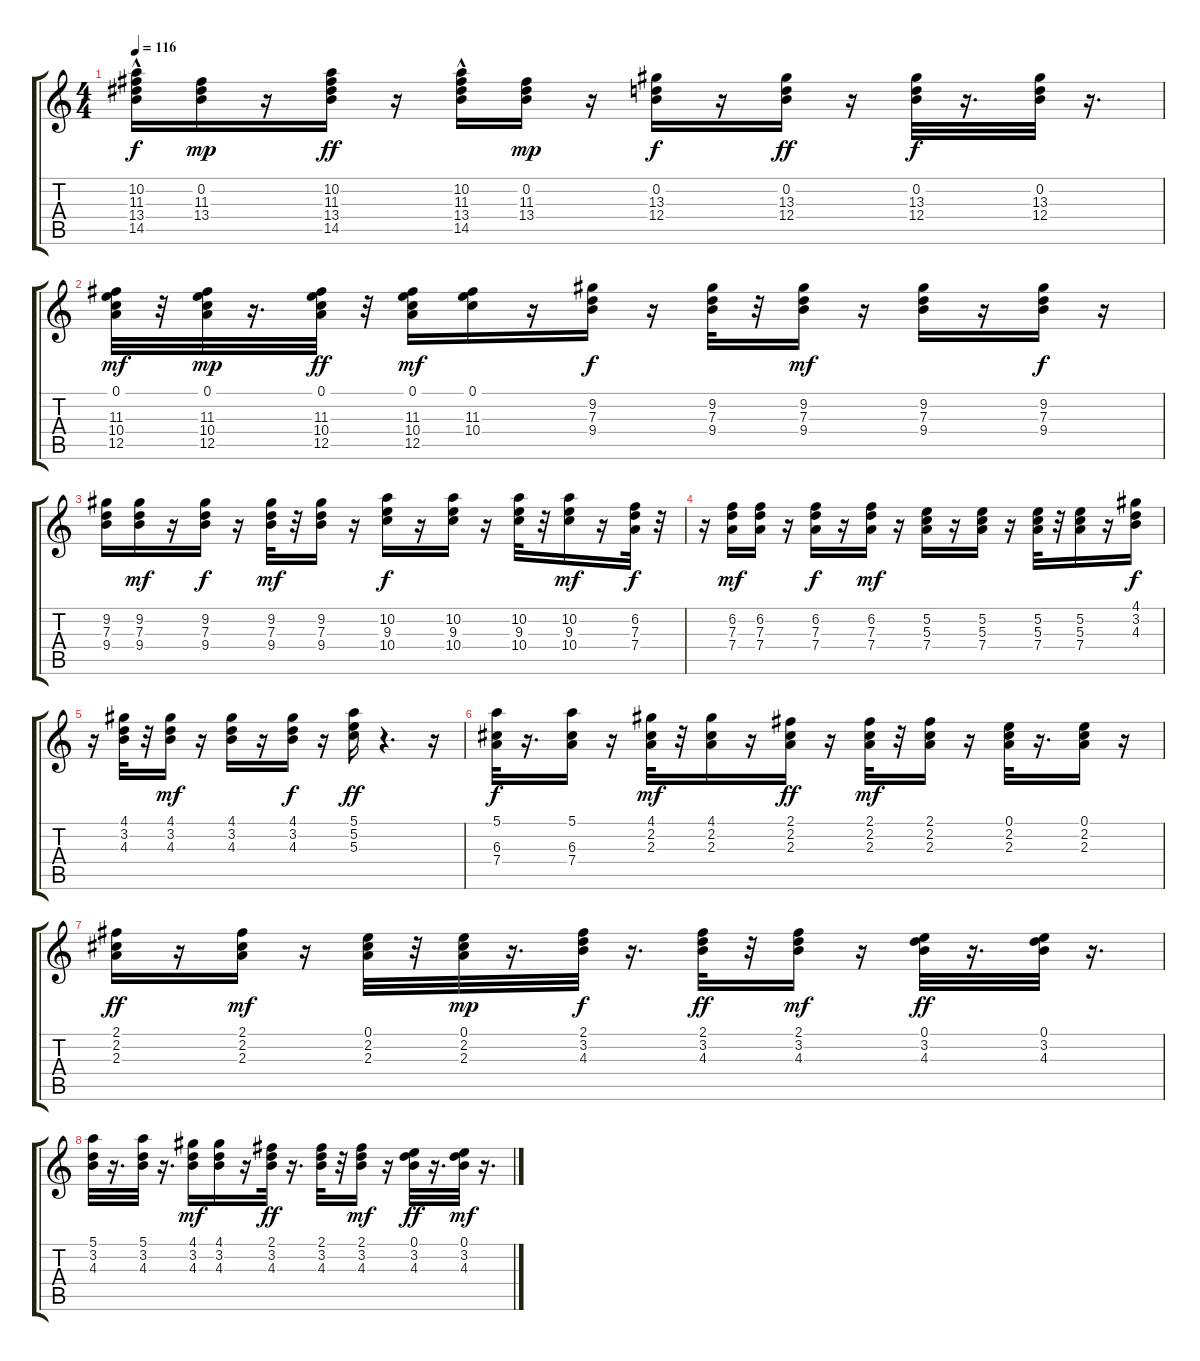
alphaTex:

\track "" {instrument acousticguitarnylon}
\staff {score tabs}
\tuning (E4 B3 G3 D3 A2 E2) {hide}
\ts (4 4)
\tempo 116
\clef g2
\ks c
(10.2{hac} 11.3 13.4 14.5).16{dy f} (0.2 11.3 13.4).16{dy mp} r.16 (10.2 11.3 13.4 14.5).16{dy ff} r.16 (10.2{hac} 11.3 13.4 14.5).16 (0.2 11.3 13.4).16{dy mp} r.16 (0.2 13.3 12.4).16{dy f} r.16 (0.2 13.3 12.4).16{dy ff} r.16 (0.2 13.3 12.4).32{dy f} r.16{d} (0.2 13.3 12.4).32 r.16{d} |
(0.1 11.3 10.4 12.5).32{dy mf} r.32 (0.1 11.3 10.4 12.5).32{dy mp} r.16{d} (0.1 11.3 10.4 12.5).32{dy ff} r.32 (0.1 11.3 10.4 12.5).16{dy mf} (0.1 11.3 10.4).16 r.16 (9.2 7.3 9.4).16{dy f} r.16 (9.2 7.3 9.4).32 r.32 (9.2 7.3 9.4).16{dy mf} r.16 (9.2 7.3 9.4).16 r.16 (9.2 7.3 9.4).16{dy f} r.16 |
(9.2 7.3 9.4).16 (9.2 7.3 9.4).16{dy mf} r.16 (9.2 7.3 9.4).16{dy f} r.16 (9.2 7.3 9.4).32{dy mf} r.32 (9.2 7.3 9.4).16 r.16 (10.2 9.3 10.4).16{dy f} r.16 (10.2 9.3 10.4).16 r.16 (10.2 9.3 10.4).32 r.32 (10.2 9.3 10.4).16{dy mf} r.16 (6.2 7.3 7.4).32{dy f} r.32 |
r.16 (6.2 7.3 7.4).16{dy mf} (6.2 7.3 7.4).16 r.16 (6.2 7.3 7.4).16{dy f} r.16 (6.2 7.3 7.4).16{dy mf} r.16 (5.2 5.3 7.4).16 r.16 (5.2 5.3 7.4).16 r.16 (5.2 5.3 7.4).32 r.32 (5.2 5.3 7.4).16 r.16 (4.1 3.2 4.3).16{dy f} |
r.16 (4.1 3.2 4.3).32 r.32 (4.1 3.2 4.3).16{dy mf} r.16 (4.1 3.2 4.3).16 r.16 (4.1 3.2 4.3).16{dy f} r.16 (5.1 5.2 5.3).16{dy ff} r.4{d} r.16 |
(5.1 6.3 7.4).32{dy f} r.16{d} (5.1 6.3 7.4).16 r.16 (4.1 2.2 2.3).32{dy mf} r.32 (4.1 2.2 2.3).16 r.16 (2.1 2.2 2.3).16{dy ff} r.16 (2.1 2.2 2.3).32{dy mf} r.32 (2.1 2.2 2.3).16 r.16 (0.1 2.2 2.3).32 r.16{d} (0.1 2.2 2.3).16 r.16 |
(2.1 2.2 2.3).16{dy ff} r.16 (2.1 2.2 2.3).16{dy mf} r.16 (0.1 2.2 2.3).32 r.32 (0.1 2.2 2.3).32{dy mp} r.16{d} (2.1 3.2 4.3).32{dy f} r.16{d} (2.1 3.2 4.3).32{dy ff} r.32 (2.1 3.2 4.3).16{dy mf} r.16 (0.1 3.2 4.3).32{dy ff} r.16{d} (0.1 3.2 4.3).32 r.16{d} |
(5.1 3.2 4.3).32 r.16{d} (5.1 3.2 4.3).32 r.16{d} (4.1 3.2 4.3).16{dy mf} (4.1 3.2 4.3).16 r.16 (2.1 3.2 4.3).32{dy ff} r.16{d} (2.1 3.2 4.3).32 r.32 (2.1 3.2 4.3).16{dy mf} r.16 (0.1 3.2 4.3).32{dy ff} r.16{d} (0.1 3.2 4.3).32{dy mf} r.16{d}
